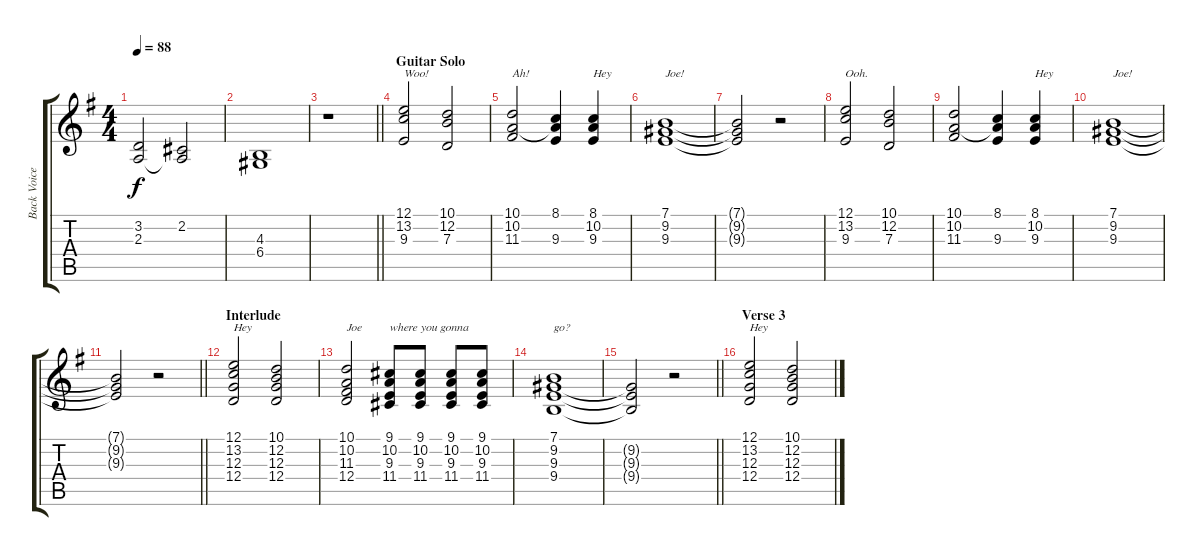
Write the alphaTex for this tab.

\track ("Back Voice" "Back Voice") {instrument choiraahs}
\staff {score tabs}
\tuning (E4 B3 G3 D3 A2 E2) {hide}
\ts (4 4)
\tempo 88
\clef g2
\ks g
(3.2 2.3).2{dy f} (2.2 2.3{t}).2 |
(4.3 6.4).1 |
\barLineRight lightlight
r.1 |
\section ("" "Guitar Solo")
(12.1 13.2 9.3).2{txt "Woo!"} (10.1 12.2 7.3).2 |
(10.1 10.2 11.3).2{txt "Ah!"} (8.1 10.2{t} 9.3).4 (8.1 10.2 9.3).4{txt "Hey"} |
(7.1 9.2 9.3).1{txt "Joe!"} |
(7.1{t} 9.2{t} 9.3{t}).2 r.2 |
(12.1 13.2 9.3).2{txt "Ooh."} (10.1 12.2 7.3).2 |
(10.1 10.2 11.3).2 (8.1 10.2{t} 9.3).4 (8.1 10.2 9.3).4{txt "Hey"} |
(7.1 9.2 9.3).1{txt "Joe!"} |
\barLineRight lightlight
(7.1{t} 9.2{t} 9.3{t}).2 r.2 |
\section ("" "Interlude")
(12.1 13.2 12.3 12.4).2{txt "Hey"} (10.1 12.2 12.3 12.4).2 |
(10.1 10.2 11.3 12.4).2{txt "Joe"} (9.1 10.2 9.3 11.4).8{txt "where you gonna "} (9.1 10.2 9.3 11.4).8 (9.1 10.2 9.3 11.4).8 (9.1 10.2 9.3 11.4).8 |
(7.1 9.2 9.3 9.4).1{txt "go?"} |
\barLineRight lightlight
(9.2{t} 9.3{t} 9.4{t}).2 r.2 |
\section ("" "Verse 3")
(12.1 13.2 12.3 12.4).2{txt "Hey"} (10.1 12.2 12.3 12.4).2
